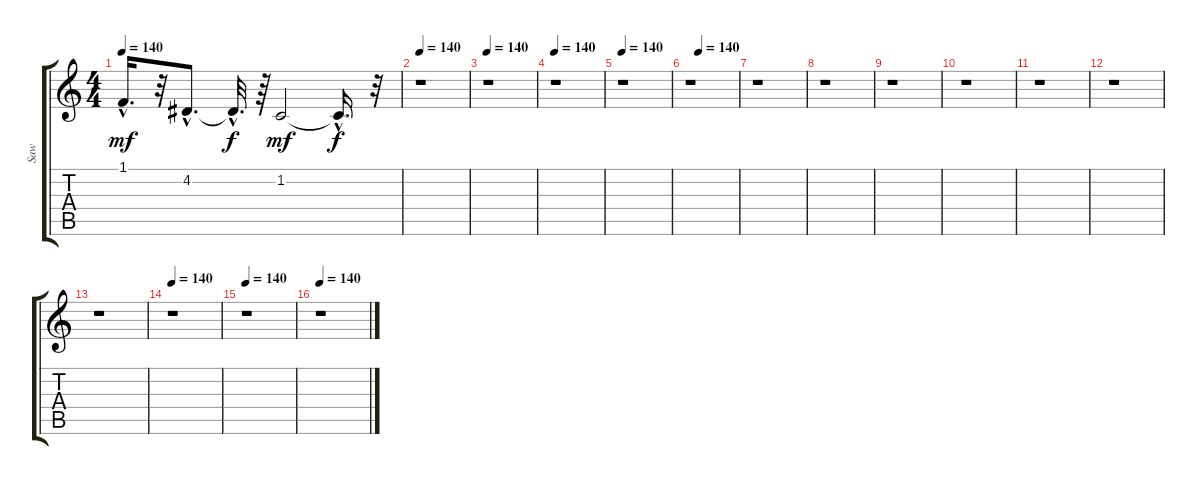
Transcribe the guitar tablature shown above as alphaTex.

\track ("Saw" "Saw") {instrument lead2sawtooth}
\staff {score tabs}
\tuning (E4 B3 G3 D3 A2 E2) {hide}
\ts (4 4)
\tempo 140
\clef g2
\ks c
1.1{hac}.16{d dy mf} r.32 4.2{hac}.8{d} 4.2{hac t}.32{d dy f} r.64 1.2.2{dy mf} 1.2{hac t}.16{d dy f} r.32 |
\tempo 140
r.1 |
\tempo 140
r.1 |
\tempo 140
r.1 |
\tempo 140
r.1 |
\tempo (140 0.1875)
r.1 |
r.1 |
r.1 |
r.1 |
r.1 |
r.1 |
r.1 |
r.1 |
\tempo 140
r.1 |
\tempo 140
r.1 |
\tempo 140
r.1
